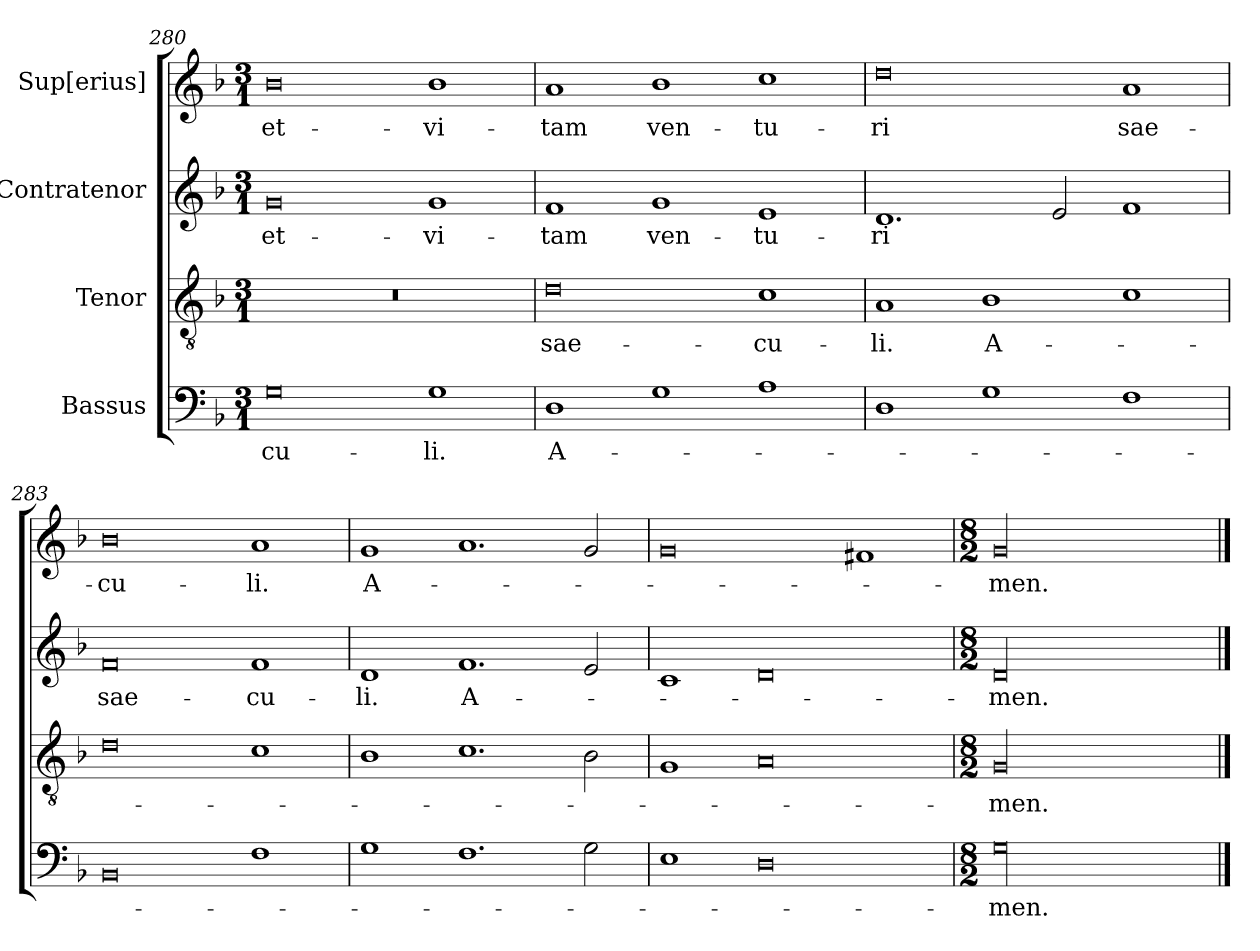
**kern	**text	**kern	**text	**kern	**text	**kern	**text
*part4	*part4	*part3	*part3	*part2	*part2	*part1	*part1
*staff4	*staff4	*staff3	*staff3	*staff2	*staff2	*staff1	*staff1
*I"Bassus	*	*I"Tenor	*	*I"Contratenor	*	*I"Sup[erius]	*
*clefF4	*	*clefGv2	*	*clefG2	*	*clefG2	*
*k[b-]	*	*k[b-]	*	*k[b-]	*	*k[b-]	*
*M3/1	*	*M3/1	*	*M3/1	*	*M3/1	*
=280	=280	=280	=280	=280	=280	=280	=280
0G\	-cu-	0.r	.	0g/	et-	0b-\	et-
1G\	-li.	.	.	1g/	vi-	1b-\	vi-
=281	=281	=281	=281	=281	=281	=281	=281
1D\	A-	0d\	sae-	1f/	-tam	1a/	-tam
1G\	.	.	.	1g/	ven-	1b-\	ven-
1A\	.	1c\	-cu-	1e/	-tu-	1cc\	-tu-
=282	=282	=282	=282	=282	=282	=282	=282
1D\	.	1A/	-li.	1.d/	-ri	0dd\	-ri
1G\	.	1B-\	A-	.	.	.	.
.	.	.	.	2e/	.	.	.
1F\	.	1c\	.	1f/	.	1a/	sae-
=283	=283	=283	=283	=283	=283	=283	=283
0BB-/	.	0d\	.	0f/	sae-	0b-\	-cu-
1F\	.	1c\	.	1f/	-cu-	1a/	-li.
=284	=284	=284	=284	=284	=284	=284	=284
1G\	.	1B-\	.	1d/	-li.	1g/	A-
1.F\	.	1.c\	.	1.f/	A-	1.a/	.
2G\	.	2B-\	.	2e/	.	2g/	.
=285	=285	=285	=285	=285	=285	=285	=285
1E\	.	1G/	.	1c/	.	0g/	.
0D\	.	0A/	.	0d/	.	.	.
.	.	.	.	.	.	1f#X/	.
=286	=286	=286	=286	=286	=286	=286	=286
*M8/2	*	*M8/2	*	*M8/2	*	*M8/2	*
00G\	-men.	00G/	-men.	00d/	-men.	00g/	-men.
==	==	==	==	==	==	==	==
*-	*-	*-	*-	*-	*-	*-	*-
